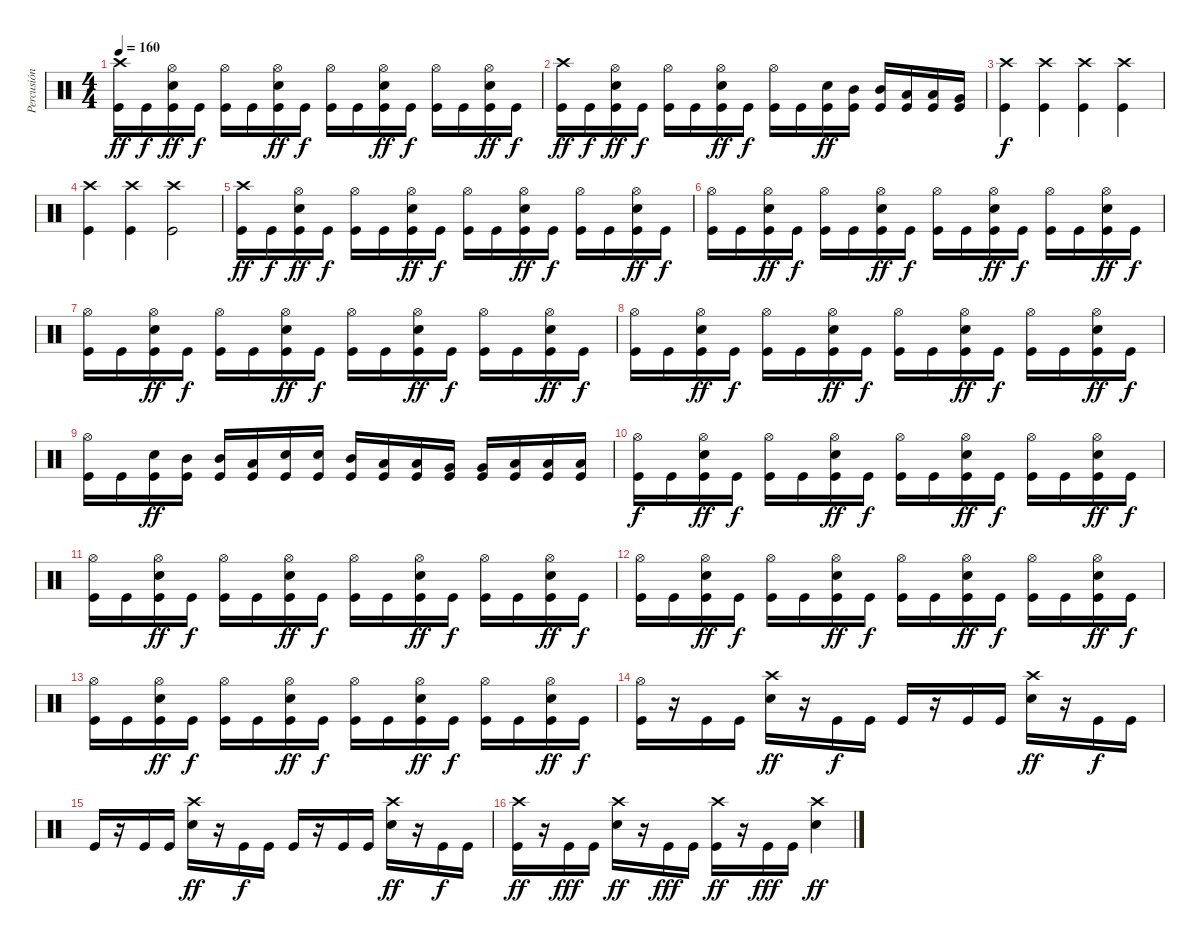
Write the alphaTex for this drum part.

\track ("Percusión" "Percusión") {instrument percussion}
\staff {score}
\articulation defaults
\ts (4 4)
\tempo 160
\clef neutral
\ks c
("Kick (hit)" "Crash high (hit)").16{dy ff} "Kick (hit)".16{dy f} ("Kick (hit)" "Electric Snare (hit)" "Hi-Hat (open)").16{dy ff} "Kick (hit)".16{dy f} ("Kick (hit)" "Hi-Hat (open)").16 "Kick (hit)".16 ("Kick (hit)" "Electric Snare (hit)" "Hi-Hat (open)").16{dy ff} "Kick (hit)".16{dy f} ("Kick (hit)" "Hi-Hat (open)").16 "Kick (hit)".16 ("Kick (hit)" "Electric Snare (hit)" "Hi-Hat (open)").16{dy ff} "Kick (hit)".16{dy f} ("Kick (hit)" "Hi-Hat (open)").16 "Kick (hit)".16 ("Kick (hit)" "Electric Snare (hit)" "Hi-Hat (open)").16{dy ff} "Kick (hit)".16{dy f} |
("Kick (hit)" "Crash high (hit)").16{dy ff} "Kick (hit)".16{dy f} ("Kick (hit)" "Electric Snare (hit)" "Hi-Hat (open)").16{dy ff} "Kick (hit)".16{dy f} ("Kick (hit)" "Hi-Hat (open)").16 "Kick (hit)".16 ("Kick (hit)" "Electric Snare (hit)" "Hi-Hat (open)").16{dy ff} "Kick (hit)".16{dy f} ("Kick (hit)" "Hi-Hat (open)").16 "Kick (hit)".16 ("Kick (hit)" "Electric Snare (hit)").16{dy ff} ("Kick (hit)" "Mid Tom (hit)").16 ("Kick (hit)" "Mid Tom (hit)").16 ("Kick (hit)" "Low Tom (hit)").16 ("Kick (hit)" "Low Tom (hit)").16 ("Kick (hit)" "Very Low Tom (hit)").16 |
("Kick (hit)" "Crash high (hit)").4{dy f} ("Kick (hit)" "Crash high (hit)").4 ("Kick (hit)" "Crash high (hit)").4 ("Kick (hit)" "Crash high (hit)").4 |
("Kick (hit)" "Crash high (hit)").4 ("Kick (hit)" "Crash high (hit)").4 ("Kick (hit)" "Crash high (hit)").2 |
("Kick (hit)" "Crash high (hit)").16{dy ff} "Kick (hit)".16{dy f} ("Kick (hit)" "Electric Snare (hit)" "Hi-Hat (open)").16{dy ff} "Kick (hit)".16{dy f} ("Kick (hit)" "Hi-Hat (open)").16 "Kick (hit)".16 ("Kick (hit)" "Electric Snare (hit)" "Hi-Hat (open)").16{dy ff} "Kick (hit)".16{dy f} ("Kick (hit)" "Hi-Hat (open)").16 "Kick (hit)".16 ("Kick (hit)" "Electric Snare (hit)" "Hi-Hat (open)").16{dy ff} "Kick (hit)".16{dy f} ("Kick (hit)" "Hi-Hat (open)").16 "Kick (hit)".16 ("Kick (hit)" "Electric Snare (hit)" "Hi-Hat (open)").16{dy ff} "Kick (hit)".16{dy f} |
("Kick (hit)" "Hi-Hat (open)").16 "Kick (hit)".16 ("Kick (hit)" "Electric Snare (hit)" "Hi-Hat (open)").16{dy ff} "Kick (hit)".16{dy f} ("Kick (hit)" "Hi-Hat (open)").16 "Kick (hit)".16 ("Kick (hit)" "Electric Snare (hit)" "Hi-Hat (open)").16{dy ff} "Kick (hit)".16{dy f} ("Kick (hit)" "Hi-Hat (open)").16 "Kick (hit)".16 ("Kick (hit)" "Electric Snare (hit)" "Hi-Hat (open)").16{dy ff} "Kick (hit)".16{dy f} ("Kick (hit)" "Hi-Hat (open)").16 "Kick (hit)".16 ("Kick (hit)" "Electric Snare (hit)" "Hi-Hat (open)").16{dy ff} "Kick (hit)".16{dy f} |
("Kick (hit)" "Hi-Hat (open)").16 "Kick (hit)".16 ("Kick (hit)" "Electric Snare (hit)" "Hi-Hat (open)").16{dy ff} "Kick (hit)".16{dy f} ("Kick (hit)" "Hi-Hat (open)").16 "Kick (hit)".16 ("Kick (hit)" "Electric Snare (hit)" "Hi-Hat (open)").16{dy ff} "Kick (hit)".16{dy f} ("Kick (hit)" "Hi-Hat (open)").16 "Kick (hit)".16 ("Kick (hit)" "Electric Snare (hit)" "Hi-Hat (open)").16{dy ff} "Kick (hit)".16{dy f} ("Kick (hit)" "Hi-Hat (open)").16 "Kick (hit)".16 ("Kick (hit)" "Electric Snare (hit)" "Hi-Hat (open)").16{dy ff} "Kick (hit)".16{dy f} |
("Kick (hit)" "Hi-Hat (open)").16 "Kick (hit)".16 ("Kick (hit)" "Electric Snare (hit)" "Hi-Hat (open)").16{dy ff} "Kick (hit)".16{dy f} ("Kick (hit)" "Hi-Hat (open)").16 "Kick (hit)".16 ("Kick (hit)" "Electric Snare (hit)" "Hi-Hat (open)").16{dy ff} "Kick (hit)".16{dy f} ("Kick (hit)" "Hi-Hat (open)").16 "Kick (hit)".16 ("Kick (hit)" "Electric Snare (hit)" "Hi-Hat (open)").16{dy ff} "Kick (hit)".16{dy f} ("Kick (hit)" "Hi-Hat (open)").16 "Kick (hit)".16 ("Kick (hit)" "Electric Snare (hit)" "Hi-Hat (open)").16{dy ff} "Kick (hit)".16{dy f} |
("Kick (hit)" "Hi-Hat (open)").16 "Kick (hit)".16 ("Kick (hit)" "Electric Snare (hit)").16{dy ff} ("Kick (hit)" "Mid Tom (hit)").16 ("Kick (hit)" "Mid Tom (hit)").16 ("Kick (hit)" "Low Tom (hit)").16 ("Kick (hit)" "Electric Snare (hit)").16 ("Kick (hit)" "Electric Snare (hit)").16 ("Kick (hit)" "Mid Tom (hit)").16 ("Kick (hit)" "Low Tom (hit)").16 ("Kick (hit)" "Low Tom (hit)").16 ("Kick (hit)" "Very Low Tom (hit)").16 ("Kick (hit)" "Very Low Tom (hit)").16 ("Kick (hit)" "Low Floor Tom (hit)").16 ("Kick (hit)" "Low Floor Tom (hit)").16 ("Kick (hit)" "Low Floor Tom (hit)").16 |
("Kick (hit)" "Hi-Hat (open)").16{dy f} "Kick (hit)".16 ("Kick (hit)" "Electric Snare (hit)" "Hi-Hat (open)").16{dy ff} "Kick (hit)".16{dy f} ("Kick (hit)" "Hi-Hat (open)").16 "Kick (hit)".16 ("Kick (hit)" "Electric Snare (hit)" "Hi-Hat (open)").16{dy ff} "Kick (hit)".16{dy f} ("Kick (hit)" "Hi-Hat (open)").16 "Kick (hit)".16 ("Kick (hit)" "Electric Snare (hit)" "Hi-Hat (open)").16{dy ff} "Kick (hit)".16{dy f} ("Kick (hit)" "Hi-Hat (open)").16 "Kick (hit)".16 ("Kick (hit)" "Electric Snare (hit)" "Hi-Hat (open)").16{dy ff} "Kick (hit)".16{dy f} |
("Kick (hit)" "Hi-Hat (open)").16 "Kick (hit)".16 ("Kick (hit)" "Electric Snare (hit)" "Hi-Hat (open)").16{dy ff} "Kick (hit)".16{dy f} ("Kick (hit)" "Hi-Hat (open)").16 "Kick (hit)".16 ("Kick (hit)" "Electric Snare (hit)" "Hi-Hat (open)").16{dy ff} "Kick (hit)".16{dy f} ("Kick (hit)" "Hi-Hat (open)").16 "Kick (hit)".16 ("Kick (hit)" "Electric Snare (hit)" "Hi-Hat (open)").16{dy ff} "Kick (hit)".16{dy f} ("Kick (hit)" "Hi-Hat (open)").16 "Kick (hit)".16 ("Kick (hit)" "Electric Snare (hit)" "Hi-Hat (open)").16{dy ff} "Kick (hit)".16{dy f} |
("Kick (hit)" "Hi-Hat (open)").16 "Kick (hit)".16 ("Kick (hit)" "Electric Snare (hit)" "Hi-Hat (open)").16{dy ff} "Kick (hit)".16{dy f} ("Kick (hit)" "Hi-Hat (open)").16 "Kick (hit)".16 ("Kick (hit)" "Electric Snare (hit)" "Hi-Hat (open)").16{dy ff} "Kick (hit)".16{dy f} ("Kick (hit)" "Hi-Hat (open)").16 "Kick (hit)".16 ("Kick (hit)" "Electric Snare (hit)" "Hi-Hat (open)").16{dy ff} "Kick (hit)".16{dy f} ("Kick (hit)" "Hi-Hat (open)").16 "Kick (hit)".16 ("Kick (hit)" "Electric Snare (hit)" "Hi-Hat (open)").16{dy ff} "Kick (hit)".16{dy f} |
("Kick (hit)" "Hi-Hat (open)").16 "Kick (hit)".16 ("Kick (hit)" "Electric Snare (hit)" "Hi-Hat (open)").16{dy ff} "Kick (hit)".16{dy f} ("Kick (hit)" "Hi-Hat (open)").16 "Kick (hit)".16 ("Kick (hit)" "Electric Snare (hit)" "Hi-Hat (open)").16{dy ff} "Kick (hit)".16{dy f} ("Kick (hit)" "Hi-Hat (open)").16 "Kick (hit)".16 ("Kick (hit)" "Electric Snare (hit)" "Hi-Hat (open)").16{dy ff} "Kick (hit)".16{dy f} ("Kick (hit)" "Hi-Hat (open)").16 "Kick (hit)".16 ("Kick (hit)" "Electric Snare (hit)" "Hi-Hat (open)").16{dy ff} "Kick (hit)".16{dy f} |
("Kick (hit)" "Hi-Hat (open)").16 r.16 "Kick (hit)".16 "Kick (hit)".16 ("Electric Snare (hit)" "Crash high (hit)").16{dy ff} r.16 "Kick (hit)".16{dy f} "Kick (hit)".16 "Kick (hit)".16 r.16 "Kick (hit)".16 "Kick (hit)".16 ("Electric Snare (hit)" "Crash high (hit)").16{dy ff} r.16 "Kick (hit)".16{dy f} "Kick (hit)".16 |
"Kick (hit)".16 r.16 "Kick (hit)".16 "Kick (hit)".16 ("Electric Snare (hit)" "Crash high (hit)").16{dy ff} r.16 "Kick (hit)".16{dy f} "Kick (hit)".16 "Kick (hit)".16 r.16 "Kick (hit)".16 "Kick (hit)".16 ("Electric Snare (hit)" "Crash high (hit)").16{dy ff} r.16 "Kick (hit)".16{dy f} "Kick (hit)".16 |
("Kick (hit)" "Crash high (hit)").16{dy ff} r.16 "Kick (hit)".16{dy fff} "Kick (hit)".16 ("Electric Snare (hit)" "Crash high (hit)").16{dy ff} r.16 "Kick (hit)".16{dy fff} "Kick (hit)".16 ("Kick (hit)" "Crash high (hit)").16{dy ff} r.16 "Kick (hit)".16{dy fff} "Kick (hit)".16 ("Electric Snare (hit)" "Crash high (hit)").4{dy ff}
